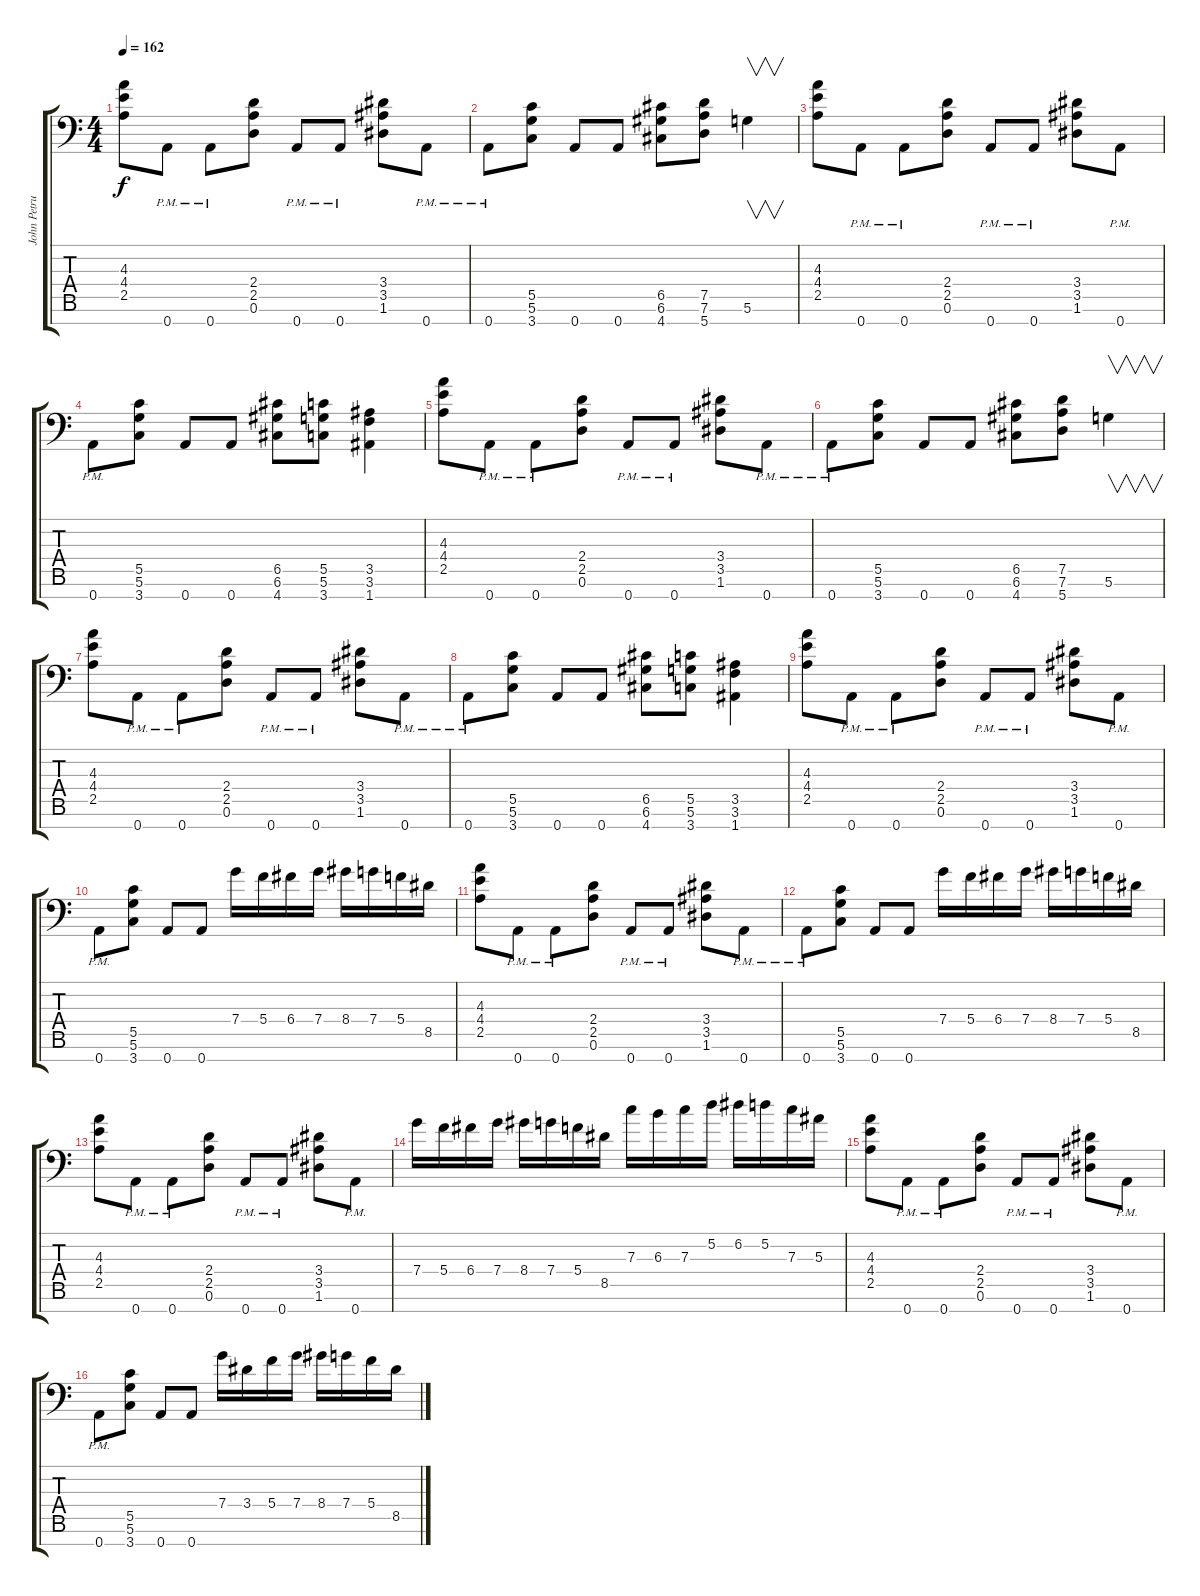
\track ("John Petrucci" "John Petru") {instrument distortionguitar}
\staff {score tabs}
\tuning (D4 A3 F3 C3 G2 D2 A1) {hide}
\ts (4 4)
\tempo 162
\clef f4
\ks c
(4.3 4.4 2.5).8{dy f} 0.7{pm}.8 0.7{pm}.8 (2.4 2.5 0.6).8 0.7{pm}.8 0.7{pm}.8 (3.4 3.5 1.6).8 0.7{pm}.8 |
0.7{pm}.8 (5.5 5.6 3.7).8 0.7.8 0.7.8 (6.5 6.6 4.7).8 (7.5 7.6 5.7).8 5.6.4{v} |
(4.3 4.4 2.5).8 0.7{pm}.8 0.7{pm}.8 (2.4 2.5 0.6).8 0.7{pm}.8 0.7{pm}.8 (3.4 3.5 1.6).8 0.7{pm}.8 |
0.7{pm}.8 (5.5 5.6 3.7).8 0.7.8 0.7.8 (6.5 6.6 4.7).8 (5.5 5.6 3.7).8 (3.5 3.6 1.7).4 |
(4.3 4.4 2.5).8 0.7{pm}.8 0.7{pm}.8 (2.4 2.5 0.6).8 0.7{pm}.8 0.7{pm}.8 (3.4 3.5 1.6).8 0.7{pm}.8 |
0.7{pm}.8 (5.5 5.6 3.7).8 0.7.8 0.7.8 (6.5 6.6 4.7).8 (7.5 7.6 5.7).8 5.6.4{v} |
(4.3 4.4 2.5).8 0.7{pm}.8 0.7{pm}.8 (2.4 2.5 0.6).8 0.7{pm}.8 0.7{pm}.8 (3.4 3.5 1.6).8 0.7{pm}.8 |
0.7{pm}.8 (5.5 5.6 3.7).8 0.7.8 0.7.8 (6.5 6.6 4.7).8 (5.5 5.6 3.7).8 (3.5 3.6 1.7).4 |
(4.3 4.4 2.5).8 0.7{pm}.8 0.7{pm}.8 (2.4 2.5 0.6).8 0.7{pm}.8 0.7{pm}.8 (3.4 3.5 1.6).8 0.7{pm}.8 |
0.7{pm}.8 (5.5 5.6 3.7).8 0.7.8 0.7.8 7.4.16 5.4.16 6.4.16 7.4.16 8.4.16 7.4.16 5.4.16 8.5.16 |
(4.3 4.4 2.5).8 0.7{pm}.8 0.7{pm}.8 (2.4 2.5 0.6).8 0.7{pm}.8 0.7{pm}.8 (3.4 3.5 1.6).8 0.7{pm}.8 |
0.7{pm}.8 (5.5 5.6 3.7).8 0.7.8 0.7.8 7.4.16 5.4.16 6.4.16 7.4.16 8.4.16 7.4.16 5.4.16 8.5.16 |
(4.3 4.4 2.5).8 0.7{pm}.8 0.7{pm}.8 (2.4 2.5 0.6).8 0.7{pm}.8 0.7{pm}.8 (3.4 3.5 1.6).8 0.7{pm}.8 |
7.4.16 5.4.16 6.4.16 7.4.16 8.4.16 7.4.16 5.4.16 8.5.16 7.3.16 6.3.16 7.3.16 5.2.16 6.2.16 5.2.16 7.3.16 5.3.16 |
(4.3 4.4 2.5).8 0.7{pm}.8 0.7{pm}.8 (2.4 2.5 0.6).8 0.7{pm}.8 0.7{pm}.8 (3.4 3.5 1.6).8 0.7{pm}.8 |
0.7{pm}.8 (5.5 5.6 3.7).8 0.7.8 0.7.8 7.4.16 3.4.16 5.4.16 7.4.16 8.4.16 7.4.16 5.4.16 8.5.16
